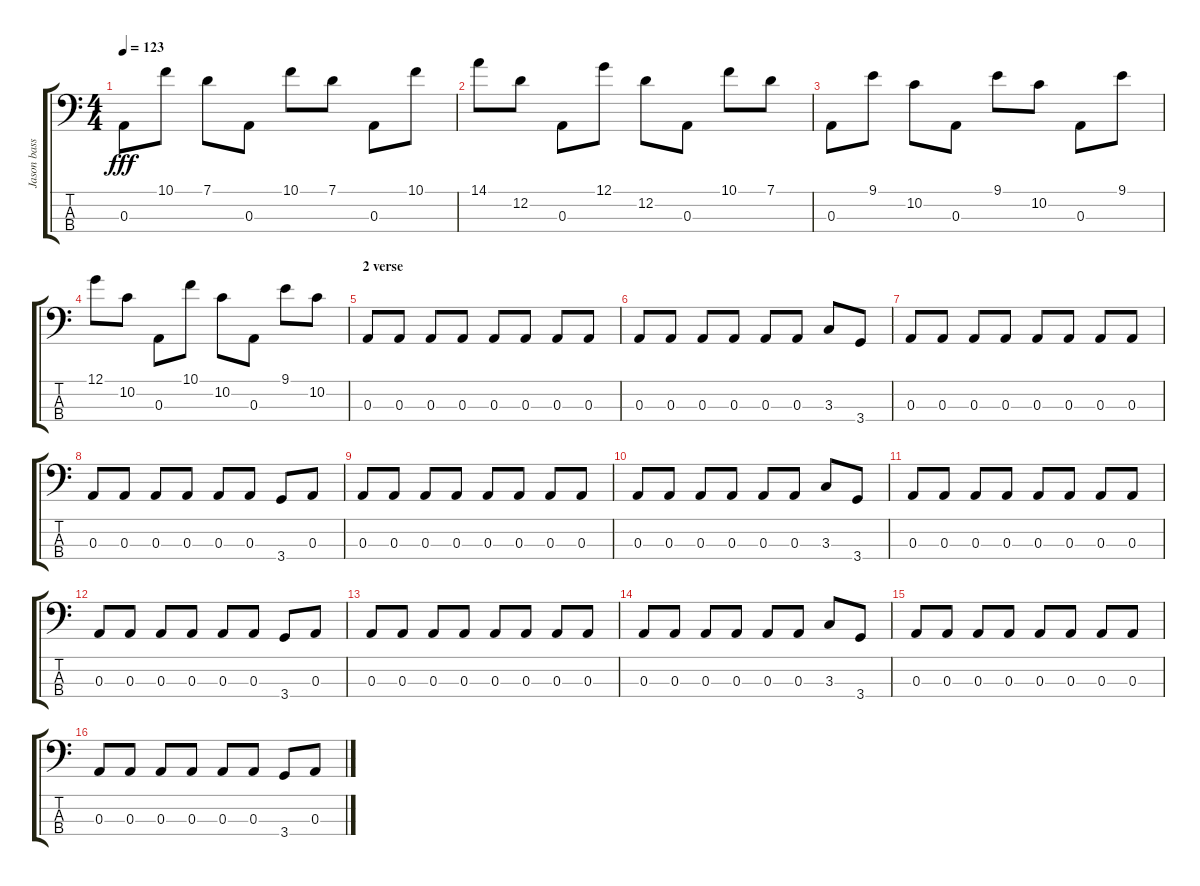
\track ("Jason bass" "Jason bass") {instrument electricbasspick}
\staff {score tabs}
\tuning (G2 D2 A1 E1) {hide}
\ts (4 4)
\tempo 123
\clef f4
\ks c
0.3.8{dy fff instrument electricbasspick} 10.1.8 7.1.8 0.3.8 10.1.8 7.1.8 0.3.8 10.1.8 |
14.1.8 12.2.8 0.3.8 12.1.8 12.2.8 0.3.8 10.1.8 7.1.8 |
0.3.8 9.1.8 10.2.8 0.3.8 9.1.8 10.2.8 0.3.8 9.1.8 |
12.1.8 10.2.8 0.3.8 10.1.8 10.2.8 0.3.8 9.1.8 10.2.8 |
\section ("" "2 verse")
0.3.8 0.3.8 0.3.8 0.3.8 0.3.8 0.3.8 0.3.8 0.3.8 |
0.3.8 0.3.8 0.3.8 0.3.8 0.3.8 0.3.8 3.3.8 3.4.8 |
0.3.8 0.3.8 0.3.8 0.3.8 0.3.8 0.3.8 0.3.8 0.3.8 |
0.3.8 0.3.8 0.3.8 0.3.8 0.3.8 0.3.8 3.4.8 0.3.8 |
0.3.8 0.3.8 0.3.8 0.3.8 0.3.8 0.3.8 0.3.8 0.3.8 |
0.3.8 0.3.8 0.3.8 0.3.8 0.3.8 0.3.8 3.3.8 3.4.8 |
0.3.8 0.3.8 0.3.8 0.3.8 0.3.8 0.3.8 0.3.8 0.3.8 |
0.3.8 0.3.8 0.3.8 0.3.8 0.3.8 0.3.8 3.4.8 0.3.8 |
0.3.8 0.3.8 0.3.8 0.3.8 0.3.8 0.3.8 0.3.8 0.3.8 |
0.3.8 0.3.8 0.3.8 0.3.8 0.3.8 0.3.8 3.3.8 3.4.8 |
0.3.8 0.3.8 0.3.8 0.3.8 0.3.8 0.3.8 0.3.8 0.3.8 |
0.3.8 0.3.8 0.3.8 0.3.8 0.3.8 0.3.8 3.4.8 0.3.8
